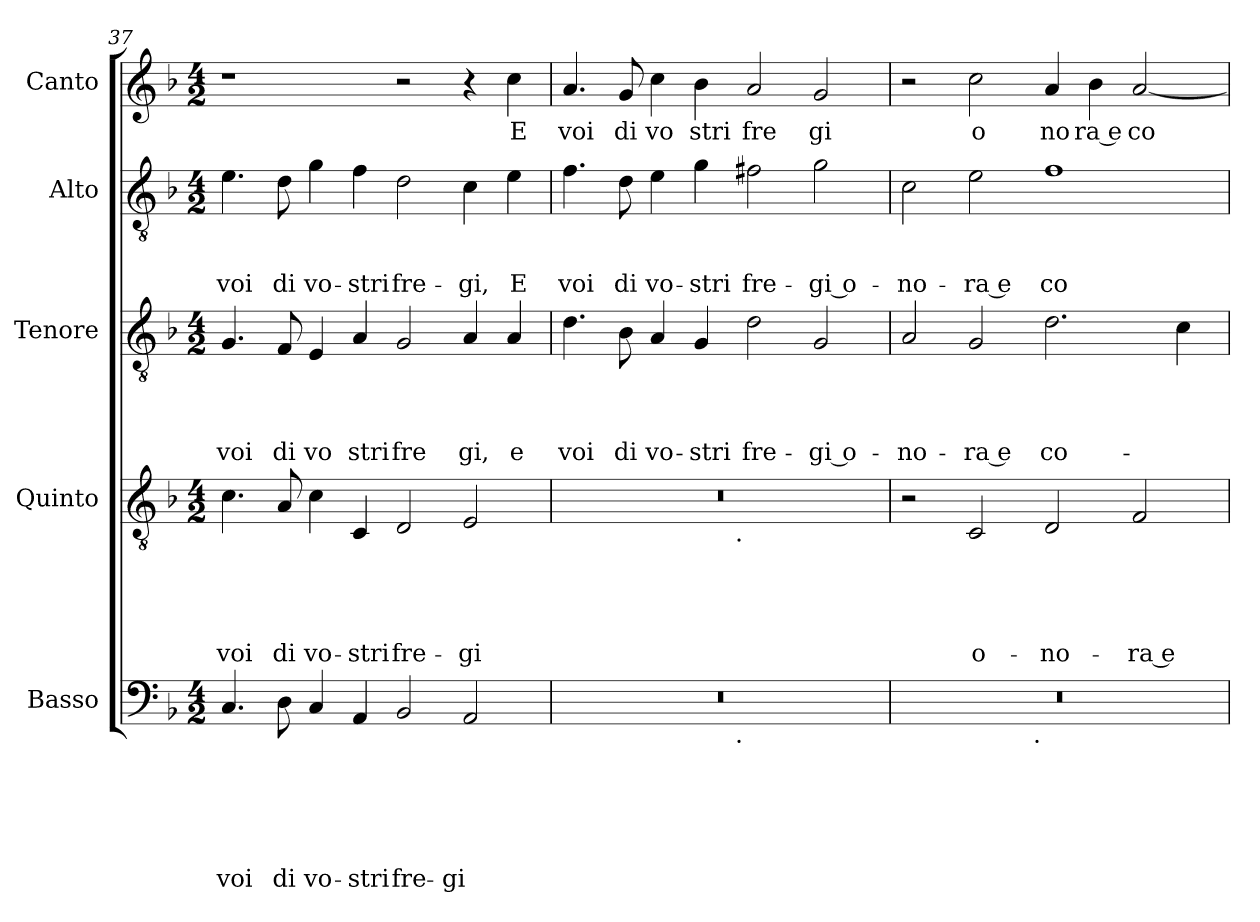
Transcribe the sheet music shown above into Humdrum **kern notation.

**kern	**text	**text	**text	**text	**text	**text	**kern	**text	**text	**text	**text	**text	**kern	**text	**text	**text	**text	**kern	**text	**text	**text	**kern	**text
*part5	*part5	*part5	*part5	*part5	*part5	*part5	*part4	*part4	*part4	*part4	*part4	*part4	*part3	*part3	*part3	*part3	*part3	*part2	*part2	*part2	*part2	*part1	*part1
*staff5	*staff5	*staff5	*staff5	*staff5	*staff5	*staff5	*staff4	*staff4	*staff4	*staff4	*staff4	*staff4	*staff3	*staff3	*staff3	*staff3	*staff3	*staff2	*staff2	*staff2	*staff2	*staff1	*staff1
*I"Basso	*	*	*	*	*	*	*I"Quinto	*	*	*	*	*	*I"Tenore	*	*	*	*	*I"Alto	*	*	*	*I"Canto	*
*clefF4	*	*	*	*	*	*	*clefGv2	*	*	*	*	*	*clefGv2	*	*	*	*	*clefGv2	*	*	*	*clefG2	*
*k[b-]	*	*	*	*	*	*	*k[b-]	*	*	*	*	*	*k[b-]	*	*	*	*	*k[b-]	*	*	*	*k[b-]	*
*F:	*	*	*	*	*	*	*F:	*	*	*	*	*	*F:	*	*	*	*	*F:	*	*	*	*F:	*
*M4/2	*	*	*	*	*	*	*M4/2	*	*	*	*	*	*M4/2	*	*	*	*	*M4/2	*	*	*	*M4/2	*
=37	=37	=37	=37	=37	=37	=37	=37	=37	=37	=37	=37	=37	=37	=37	=37	=37	=37	=37	=37	=37	=37	=37	=37
!	!	!	!	!	!	!LO:LY:b	!	!	!	!	!	!LO:LY:b	!	!	!	!	!LO:LY:b	!	!	!	!LO:LY:b	!	!
4.C/	.	.	.	.	.	voi	4.c\	.	.	.	.	voi	4.G/	.	.	.	voi	4.e\	.	.	voi	1r	.
!	!	!	!	!	!	!LO:LY:b	!	!	!	!	!	!LO:LY:b	!	!	!	!	!LO:LY:b	!	!	!	!LO:LY:b	!	!
8D\	.	.	.	.	.	di	8A/	.	.	.	.	di	8F/	.	.	.	di	8d\	.	.	di	.	.
!	!	!	!	!	!	!LO:LY:b	!	!	!	!	!	!LO:LY:b	!	!	!	!	!LO:LY:b	!	!	!	!LO:LY:b	!	!
4C/	.	.	.	.	.	vo-	4c\	.	.	.	.	vo-	4E/	.	.	.	vo	4g\	.	.	vo-	.	.
!	!	!	!	!	!	!LO:LY:b	!	!	!	!	!	!LO:LY:b	!	!	!	!	!LO:LY:b	!	!	!	!LO:LY:b	!	!
4AA/	.	.	.	.	.	-stri	4C/	.	.	.	.	-stri	4A/	.	.	.	stri	4f\	.	.	-stri	.	.
!	!	!	!	!	!	!LO:LY:b	!	!	!	!	!	!LO:LY:b	!	!	!	!	!LO:LY:b	!	!	!	!LO:LY:b	!	!
2BB-/	.	.	.	.	.	fre-	2D/	.	.	.	.	fre-	2G/	.	.	.	fre	2d\	.	.	fre-	2r	.
!	!	!	!	!	!	!LO:LY:b	!	!	!	!	!	!LO:LY:b	!	!	!	!	!LO:LY:b	!	!	!	!LO:LY:b	!	!
2AA/	.	.	.	.	.	-gi	2E/	.	.	.	.	-gi	4A/	.	.	.	gi,	4c\	.	.	-gi,	4r	.
!	!	!	!	!	!	!	!	!	!	!	!	!	!	!	!	!	!LO:LY:b	!	!	!	!LO:LY:b	!	!LO:LY:b
.	.	.	.	.	.	.	.	.	.	.	.	.	4A/	.	.	.	e	4e\	.	.	E	4cc\	E
!!LO:LB:g=z
=38	=38	=38	=38	=38	=38	=38	=38	=38	=38	=38	=38	=38	=38	=38	=38	=38	=38	=38	=38	=38	=38	=38	=38
!	!	!	!	!	!	!	!	!	!	!	!	!	!	!	!	!	!LO:LY:b	!	!	!	!LO:LY:b	!	!LO:LY:b
*^	*	*	*	*	*	*	*^	*	*	*	*	*	*	*	*	*	*	*	*	*	*	*	*
0r	2ryy	.	.	.	.	.	.	0r	2ryy	.	.	.	.	.	4.d\	.	.	.	voi	4.f\	.	.	voi	4.a/	voi
!	!	!	!	!	!	!	!	!	!	!	!	!	!	!	!	!	!	!	!LO:LY:b	!	!	!	!LO:LY:b	!	!LO:LY:b
.	.	.	.	.	.	.	.	.	.	.	.	.	.	.	8B-\	.	.	.	di	8d\	.	.	di	8g/	di
!	!	!	!	!	!	!	!	!	!	!	!	!	!	!	!	!	!	!	!LO:LY:b	!	!	!	!LO:LY:b	!	!LO:LY:b
.	4...ryy	.	.	.	.	.	.	.	4...ryy	.	.	.	.	.	4A/	.	.	.	vo-	4e\	.	.	vo-	4cc\	vo
!	!	!	!	!	!	!	!	!	!	!	!	!	!	!	!	!	!	!	!LO:LY:b	!	!	!	!LO:LY:b	!	!LO:LY:b
.	.	.	.	.	.	.	.	.	.	.	.	.	.	.	4G/	.	.	.	-stri	4g\	.	.	-stri	4b-\	stri
!	!	!	!	!	!	!	!	!	!LO:TX:b:t=.	!	!	!	!	!	!	!	!	!	!	!	!	!	!	!	!
!	!LO:TX:b:t=.	!	!	!	!	!	!	!	!	!	!	!	!	!	!	!	!	!	!	!	!	!	!	!	!
.	1ryy	.	.	.	.	.	.	.	1ryy	.	.	.	.	.	.	.	.	.	.	.	.	.	.	.	.
!	!	!	!	!	!	!	!	!	!	!	!	!	!	!	!	!	!	!	!LO:LY:b	!	!	!	!LO:LY:b	!	!LO:LY:b
.	.	.	.	.	.	.	.	.	.	.	.	.	.	.	2d\	.	.	.	fre-	2f#X\	.	.	fre-	2a/	fre
!	!	!	!	!	!	!	!	!	!	!	!	!	!	!	!	!	!	!	!LO:LY:b:rj	!	!	!	!LO:LY:b:rj	!	!LO:LY:b
.	.	.	.	.	.	.	.	.	.	.	.	.	.	.	2G/	.	.	.	-gi o-	2g\	.	.	-gi o-	2g/	gi
.	32ryy	.	.	.	.	.	.	.	32ryy	.	.	.	.	.	.	.	.	.	.	.	.	.	.	.	.
=39	=39	=39	=39	=39	=39	=39	=39	=39	=39	=39	=39	=39	=39	=39	=39	=39	=39	=39	=39	=39	=39	=39	=39	=39	=39
!	!	!	!	!	!	!	!	!	!	!	!	!	!	!	!	!	!	!	!LO:LY:b	!	!	!	!LO:LY:b	!	!
*	*	*	*	*	*	*	*	*v	*v	*	*	*	*	*	*	*	*	*	*	*	*	*	*	*	*
0r	2ryy	.	.	.	.	.	.	2r	.	.	.	.	.	2A/	.	.	.	-no-	2c\	.	.	-no-	2r	.
!	!	!	!	!	!	!	!	!	!	!	!	!	!LO:LY:b	!	!	!	!	!LO:LY:b:rj	!	!	!	!LO:LY:b:rj	!	!LO:LY:b
.	4...ryy	.	.	.	.	.	.	2C/	.	.	.	.	o-	2G/	.	.	.	-ra e	2e\	.	.	-ra e	2cc\	o
!	!LO:TX:b:t=.	!	!	!	!	!	!	!	!	!	!	!	!	!	!	!	!	!	!	!	!	!	!	!
.	1ryy	.	.	.	.	.	.	.	.	.	.	.	.	.	.	.	.	.	.	.	.	.	.	.
!	!	!	!	!	!	!	!	!	!	!	!	!	!LO:LY:b	!	!	!	!	!LO:LY:b	!	!	!	!LO:LY:b	!	!LO:LY:b
.	.	.	.	.	.	.	.	2D/	.	.	.	.	-no-	2.d\	.	.	.	co-	1f	.	.	co-	4a/	no
!	!	!	!	!	!	!	!	!	!	!	!	!	!	!	!	!	!	!	!	!	!	!	!	!LO:LY:b:rj
.	.	.	.	.	.	.	.	.	.	.	.	.	.	.	.	.	.	.	.	.	.	.	4b-\	ra e
!	!	!	!	!	!	!	!	!	!	!	!	!	!LO:LY:b:rj	!	!	!	!	!	!	!	!	!	!	!LO:LY:b
.	.	.	.	.	.	.	.	2F/	.	.	.	.	-ra e	.	.	.	.	.	.	.	.	.	[<2a/	co
.	.	.	.	.	.	.	.	.	.	.	.	.	.	4c\	.	.	.	.	.	.	.	.	.	.
.	32ryy	.	.	.	.	.	.	.	.	.	.	.	.	.	.	.	.	.	.	.	.	.	.	.
*v	*v	*	*	*	*	*	*	*	*	*	*	*	*	*	*	*	*	*	*	*	*	*	*	*
=	=	=	=	=	=	=	=	=	=	=	=	=	=	=	=	=	=	=	=	=	=	=	=
*-	*-	*-	*-	*-	*-	*-	*-	*-	*-	*-	*-	*-	*-	*-	*-	*-	*-	*-	*-	*-	*-	*-	*-
